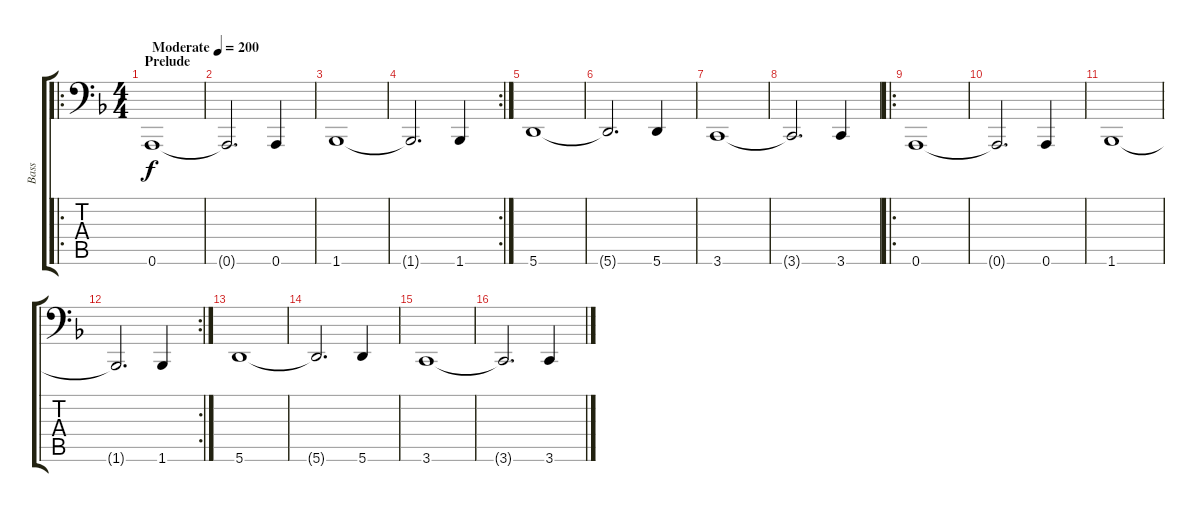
\track ("Bass" "Bass") {instrument electricbassfinger}
\staff {score tabs}
\tuning (B2 Gb2 D2 A1 E1 A0) {hide}
\ro
\ts (4 4)
\section ("" "Prelude")
\tempo (200 "Moderate")
\clef f4
\ks dminor
0.6.1{dy f instrument electricbassfinger} |
0.6{t}.2{d} 0.6.4 |
1.6.1 |
\rc 2
1.6{t}.2{d} 1.6.4 |
5.6.1 |
5.6{t}.2{d} 5.6.4 |
3.6.1 |
3.6{t}.2{d} 3.6.4 |
\ro
0.6.1 |
0.6{t}.2{d} 0.6.4 |
1.6.1 |
\rc 2
1.6{t}.2{d} 1.6.4 |
5.6.1 |
5.6{t}.2{d} 5.6.4 |
3.6.1 |
3.6{t}.2{d} 3.6.4
